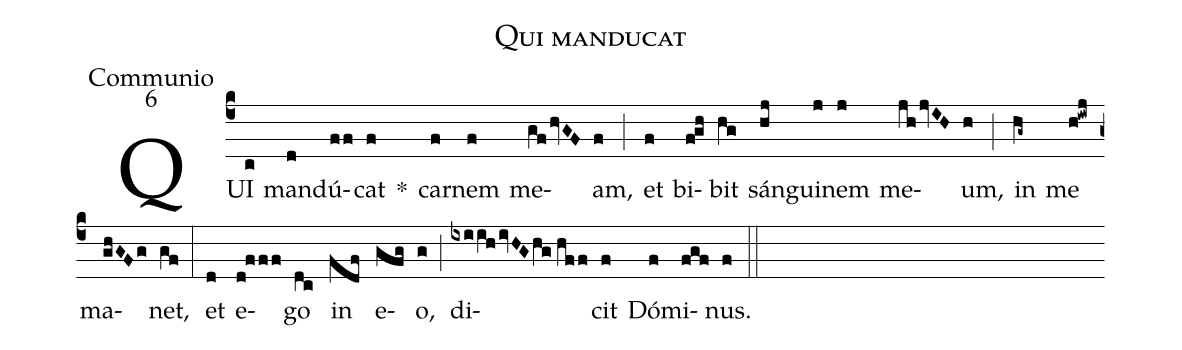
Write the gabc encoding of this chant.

name:Qui manducat;
office-part:Communio;
mode:6;
%%
(c4) QUI(c) man(d)dú(ff)cat(f) *() car(f)nem(f) me(gf/hvGF)am,(f) (;) et(f) bi(f!gh)bit(hg) sán(hj)gui(j)nem(j) me(jh/jvIH)um,(h) (;) in(hg~) me(h!iwj) ma(ghGFg)net,(gf) (:) et(d) e(d!fff)go(dc) in(fdf) e(gfg)o,(g) (;) di(ixiih/ivHG/hg//hff)cit(f) Dó(f)mi(fgf)nus.(f) (::)
